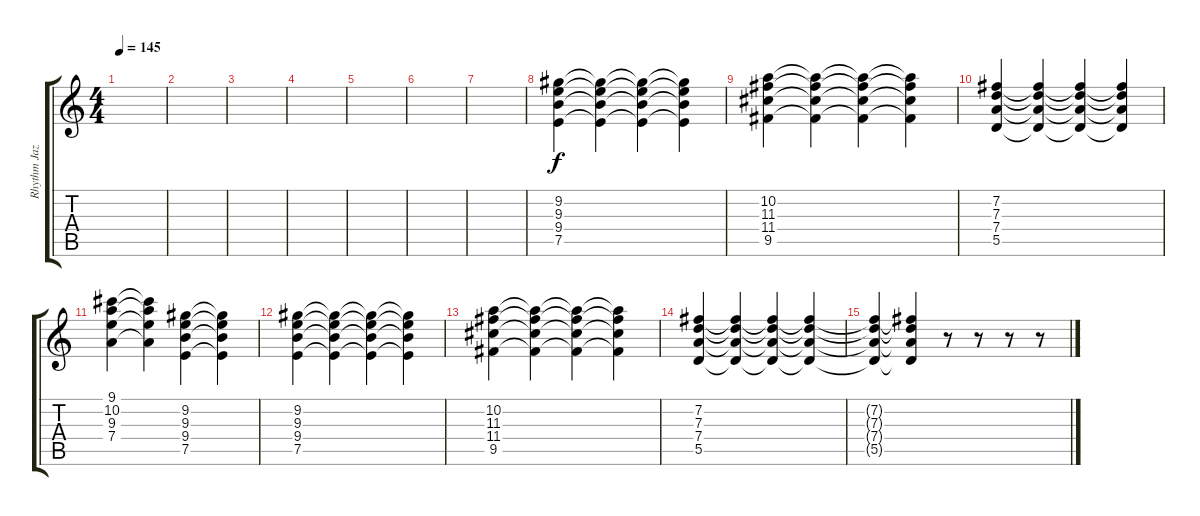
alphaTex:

\track ("Rhythm Jazz" "Rhythm Jaz") {instrument electricguitarjazz}
\staff {score tabs}
\tuning (E4 B3 G3 D3 A2 E2) {hide}
\ts (4 4)
\tempo 145
\clef g2
\ks c
|
|
|
|
|
|
|
(9.2 9.3 9.4 7.5).4 (9.2{t} 9.3{t} 9.4{t} 7.5{t}).4 (9.2{t} 9.3{t} 9.4{t} 7.5{t}).4 (9.2{t} 9.3{t} 9.4{t} 7.5{t}).4 |
(10.2 11.3 11.4 9.5).4 (10.2{t} 11.3{t} 11.4{t} 9.5{t}).4 (10.2{t} 11.3{t} 11.4{t} 9.5{t}).4 (10.2{t} 11.3{t} 11.4{t} 9.5{t}).4 |
(7.2 7.3 7.4 5.5).4 (7.2{t} 7.3{t} 7.4{t} 5.5{t}).4 (7.2{t} 7.3{t} 7.4{t} 5.5{t}).4 (7.2{t} 7.3{t} 7.4{t} 5.5{t}).4 |
(9.1 10.2 9.3 7.4).4 (9.1{t} 10.2{t} 9.3{t} 7.4{t}).4 (9.2 9.3 9.4 7.5).4 (9.2{t} 9.3{t} 9.4{t} 7.5{t}).4 |
(9.2 9.3 9.4 7.5).4 (9.2{t} 9.3{t} 9.4{t} 7.5{t}).4 (9.2{t} 9.3{t} 9.4{t} 7.5{t}).4 (9.2{t} 9.3{t} 9.4{t} 7.5{t}).4 |
(10.2 11.3 11.4 9.5).4 (10.2{t} 11.3{t} 11.4{t} 9.5{t}).4 (10.2{t} 11.3{t} 11.4{t} 9.5{t}).4 (10.2{t} 11.3{t} 11.4{t} 9.5{t}).4 |
(7.2 7.3 7.4 5.5).4 (7.2{t} 7.3{t} 7.4{t} 5.5{t}).4 (7.2{t} 7.3{t} 7.4{t} 5.5{t}).4 (7.2{t} 7.3{t} 7.4{t} 5.5{t}).4 |
(7.2{t} 7.3{t} 7.4{t} 5.5{t}).4 (7.2{t} 7.3{t} 7.4{t} 5.5{t}).4 r.8 r.8 r.8 r.8
